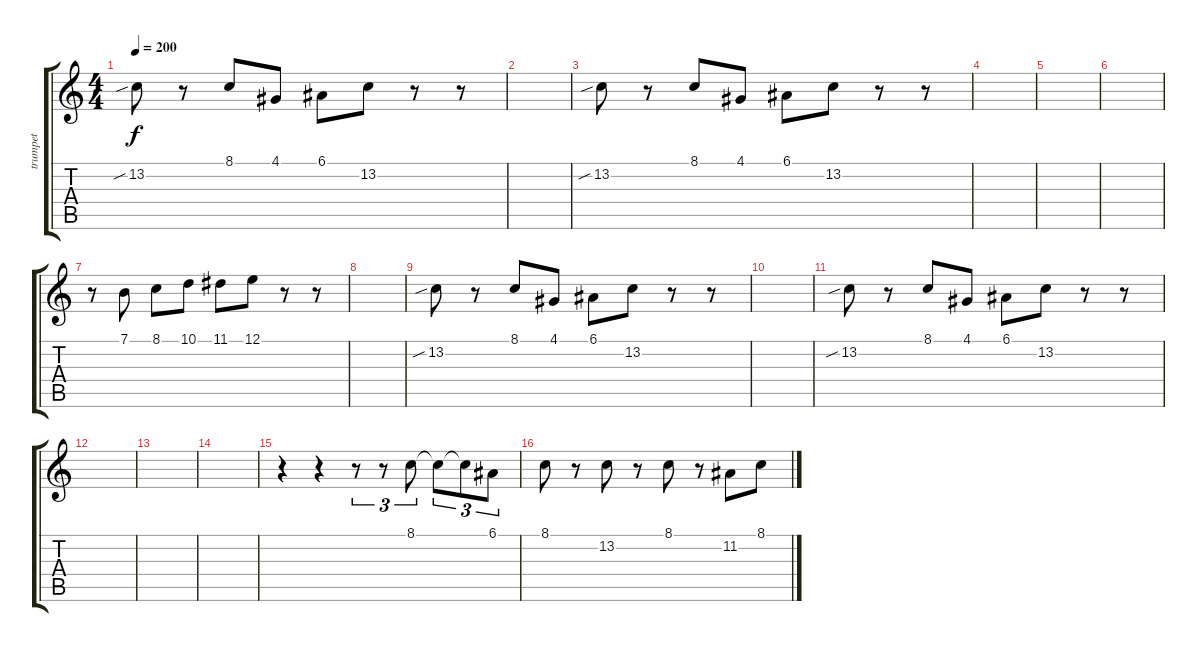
\track ("trumpet" "trumpet") {instrument trumpet}
\staff {score tabs}
\tuning (E4 B3 G3 D3 A2 E2) {hide}
\ts (4 4)
\tempo 200
\clef g2
\ks c
13.2{sib}.8{dy f} r.8 8.1.8 4.1.8 6.1.8 13.2.8 r.8 r.8 |
|
13.2{sib}.8 r.8 8.1.8 4.1.8 6.1.8 13.2.8 r.8 r.8 |
|
|
|
r.8 7.1.8 8.1.8 10.1.8 11.1.8 12.1.8 r.8 r.8 |
|
13.2{sib}.8 r.8 8.1.8 4.1.8 6.1.8 13.2.8 r.8 r.8 |
|
13.2{sib}.8 r.8 8.1.8 4.1.8 6.1.8 13.2.8 r.8 r.8 |
|
|
|
r.4 r.4 r.8{tu (3 2)} r.8{tu (3 2)} 8.1.8{tu (3 2)} 8.1{t}.8{tu (3 2)} 8.1{t}.8{tu (3 2)} 6.1.8{tu (3 2)} |
8.1.8 r.8 13.2.8 r.8 8.1.8 r.8 11.2.8 8.1.8
